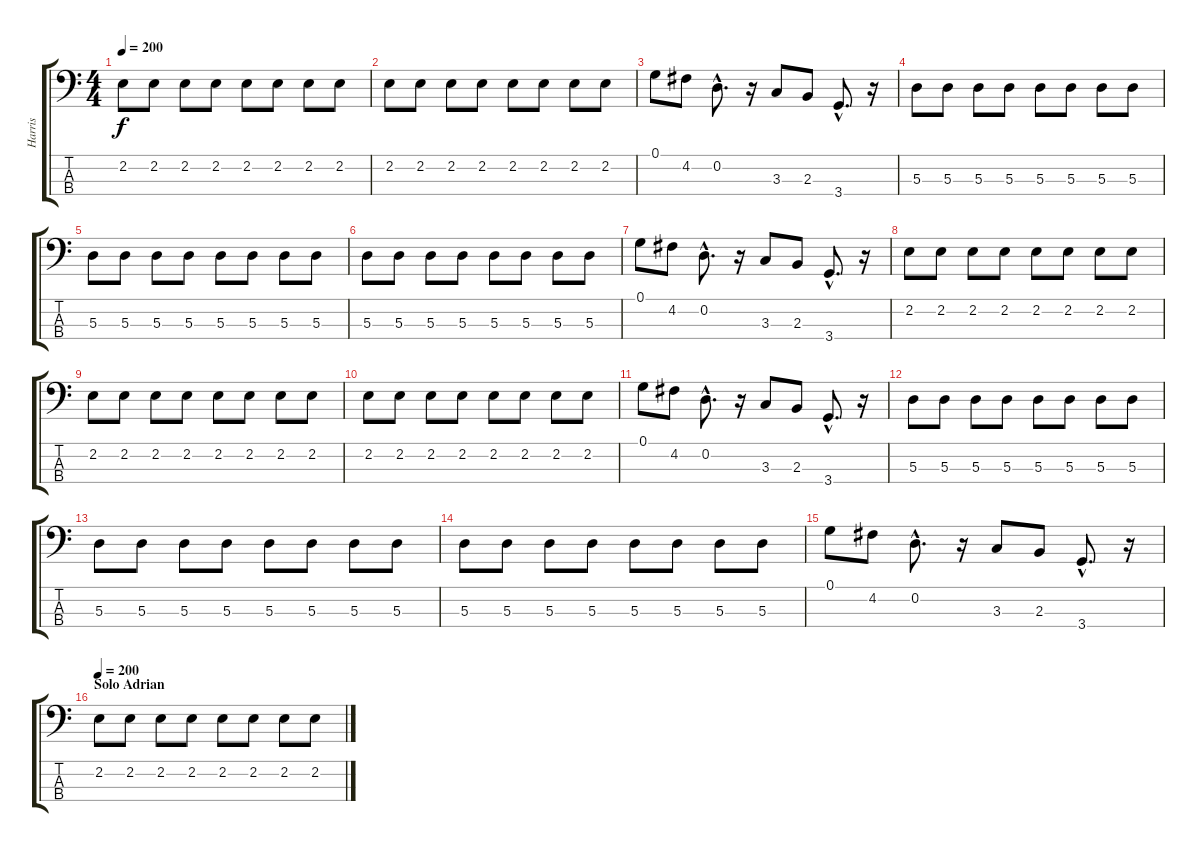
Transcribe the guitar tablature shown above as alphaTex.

\track ("Harris" "Harris") {instrument electricbassfinger}
\staff {score tabs}
\tuning (G2 D2 A1 E1) {hide}
\ts (4 4)
\tempo 200
\clef f4
\ks c
2.2.8{dy f} 2.2.8 2.2.8 2.2.8 2.2.8 2.2.8 2.2.8 2.2.8 |
2.2.8 2.2.8 2.2.8 2.2.8 2.2.8 2.2.8 2.2.8 2.2.8 |
0.1.8 4.2.8 0.2{hac}.8{d} r.16 3.3.8 2.3.8 3.4{hac}.8{d} r.16 |
5.3.8 5.3.8 5.3.8 5.3.8 5.3.8 5.3.8 5.3.8 5.3.8 |
5.3.8 5.3.8 5.3.8 5.3.8 5.3.8 5.3.8 5.3.8 5.3.8 |
5.3.8 5.3.8 5.3.8 5.3.8 5.3.8 5.3.8 5.3.8 5.3.8 |
0.1.8 4.2.8 0.2{hac}.8{d} r.16 3.3.8 2.3.8 3.4{hac}.8{d} r.16 |
2.2.8 2.2.8 2.2.8 2.2.8 2.2.8 2.2.8 2.2.8 2.2.8 |
2.2.8 2.2.8 2.2.8 2.2.8 2.2.8 2.2.8 2.2.8 2.2.8 |
2.2.8 2.2.8 2.2.8 2.2.8 2.2.8 2.2.8 2.2.8 2.2.8 |
0.1.8 4.2.8 0.2{hac}.8{d} r.16 3.3.8 2.3.8 3.4{hac}.8{d} r.16 |
5.3.8 5.3.8 5.3.8 5.3.8 5.3.8 5.3.8 5.3.8 5.3.8 |
5.3.8 5.3.8 5.3.8 5.3.8 5.3.8 5.3.8 5.3.8 5.3.8 |
5.3.8 5.3.8 5.3.8 5.3.8 5.3.8 5.3.8 5.3.8 5.3.8 |
0.1.8 4.2.8 0.2{hac}.8{d} r.16 3.3.8 2.3.8 3.4{hac}.8{d} r.16 |
\section ("" "Solo Adrian")
\tempo 200
2.2.8 2.2.8 2.2.8 2.2.8 2.2.8 2.2.8 2.2.8 2.2.8
